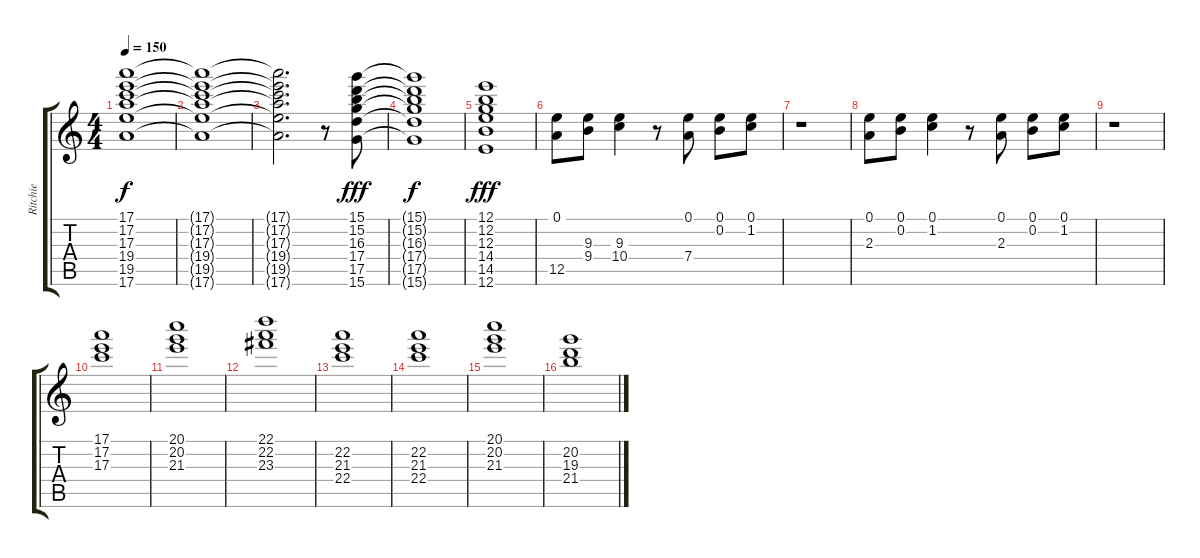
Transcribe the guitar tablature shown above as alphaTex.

\track ("Ritchie" "Ritchie") {instrument electricguitarmuted}
\staff {score tabs}
\tuning (E4 B3 G3 D3 A2 E2) {hide}
\ts (4 4)
\tempo 150
\clef g2
\ks c
(17.1{t} 17.2{t} 17.3{t} 19.4{t} 19.5{t} 17.6{t}).1{dy f} |
(17.1{t} 17.2{t} 17.3{t} 19.4{t} 19.5{t} 17.6{t}).1 |
(17.1{t} 17.2{t} 17.3{t} 19.4{t} 19.5{t} 17.6{t}).2{d} r.8 (15.1 15.2 16.3 17.4 17.5 15.6).8{dy fff} |
(15.1{t} 15.2{t} 16.3{t} 17.4{t} 17.5{t} 15.6{t}).1{dy f} |
(12.1 12.2 12.3 14.4 14.5 12.6).1{dy fff} |
(0.1 12.5).8 (9.3 9.4).8 (9.3 10.4).4 r.8 (0.1 7.4).8 (0.1 0.2).8 (0.1 1.2).8 |
r.1 |
(0.1 2.3).8 (0.1 0.2).8 (0.1 1.2).4 r.8 (0.1 2.3).8 (0.1 0.2).8 (0.1 1.2).8 |
r.1 |
(17.1 17.2 17.3).1 |
(20.1 20.2 21.3).1 |
(22.1 22.2 23.3).1 |
(22.2 21.3 22.4).1 |
(22.2 21.3 22.4).1 |
(20.1 20.2 21.3).1 |
(20.2 19.3 21.4).1
